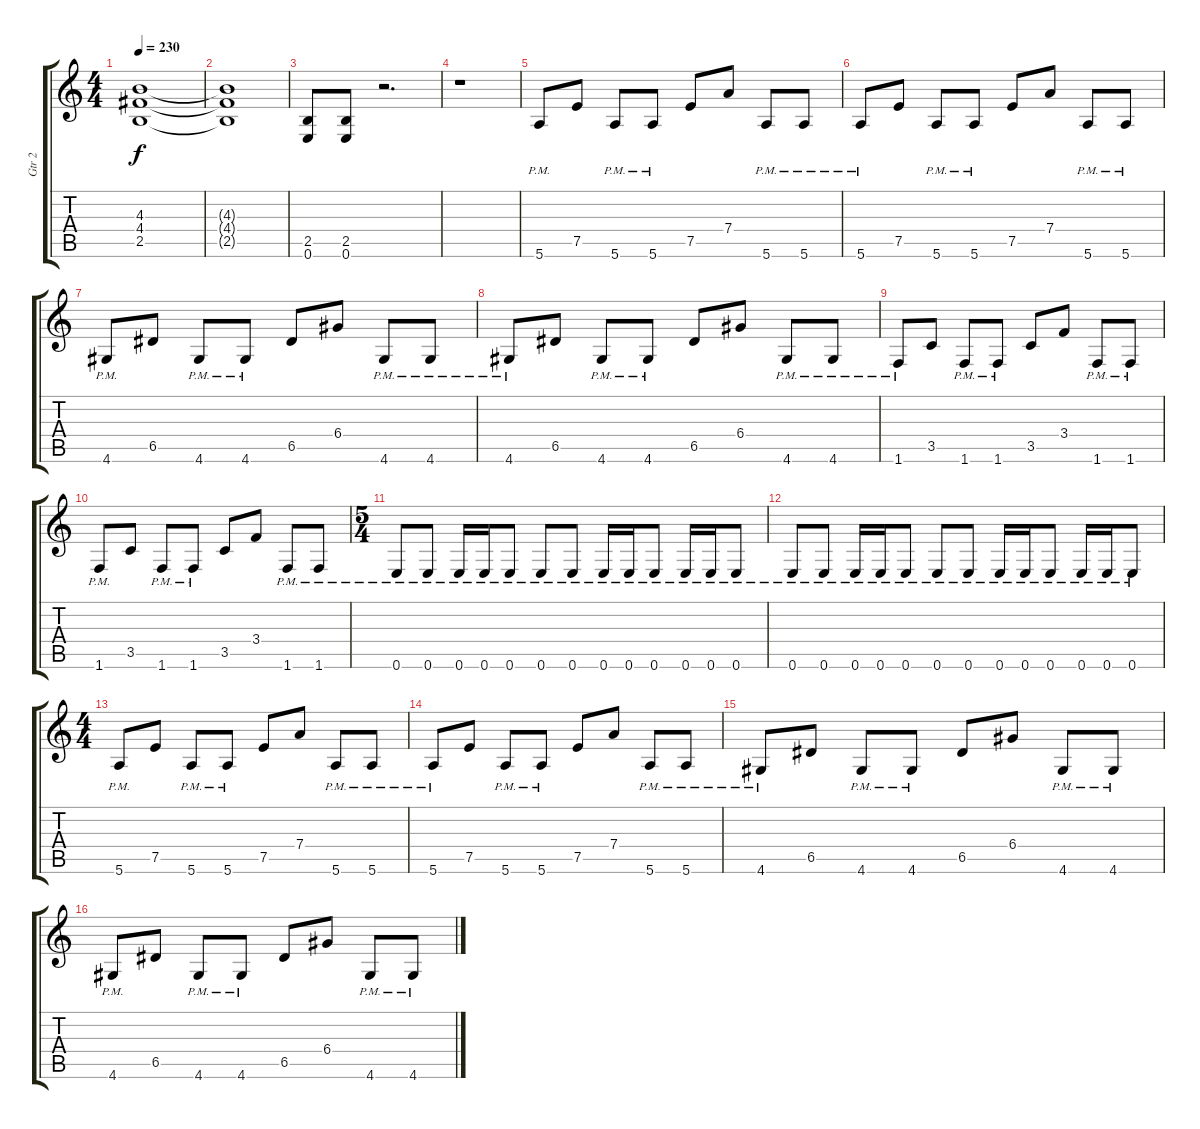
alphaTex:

\track ("Gtr 2" "Gtr 2") {instrument overdrivenguitar}
\staff {score tabs}
\tuning (E4 B3 G3 D3 A2 E2) {hide}
\ts (4 4)
\tempo 230
\clef g2
\ks c
(4.3 4.4 2.5).1{dy f} |
(4.3{t} 4.4{t} 2.5{t}).1 |
(2.5 0.6).8 (2.5 0.6).8 r.2{d} |
r.1 |
5.6{pm}.8 7.5.8 5.6{pm}.8 5.6{pm}.8 7.5.8 7.4.8 5.6{pm}.8 5.6{pm}.8 |
5.6{pm}.8 7.5.8 5.6{pm}.8 5.6{pm}.8 7.5.8 7.4.8 5.6{pm}.8 5.6{pm}.8 |
4.6{pm}.8 6.5.8 4.6{pm}.8 4.6{pm}.8 6.5.8 6.4.8 4.6{pm}.8 4.6{pm}.8 |
4.6{pm}.8 6.5.8 4.6{pm}.8 4.6{pm}.8 6.5.8 6.4.8 4.6{pm}.8 4.6{pm}.8 |
1.6{pm}.8 3.5.8 1.6{pm}.8 1.6{pm}.8 3.5.8 3.4.8 1.6{pm}.8 1.6{pm}.8 |
1.6{pm}.8 3.5.8 1.6{pm}.8 1.6{pm}.8 3.5.8 3.4.8 1.6{pm}.8 1.6{pm}.8 |
\ts (5 4)
0.6{pm}.8 0.6{pm}.8 0.6{pm}.16 0.6{pm}.16 0.6{pm}.8 0.6{pm}.8 0.6{pm}.8 0.6{pm}.16 0.6{pm}.16 0.6{pm}.8 0.6{pm}.16 0.6{pm}.16 0.6{pm}.8 |
0.6{pm}.8 0.6{pm}.8 0.6{pm}.16 0.6{pm}.16 0.6{pm}.8 0.6{pm}.8 0.6{pm}.8 0.6{pm}.16 0.6{pm}.16 0.6{pm}.8 0.6{pm}.16 0.6{pm}.16 0.6{pm}.8 |
\ts (4 4)
5.6{pm}.8 7.5.8 5.6{pm}.8 5.6{pm}.8 7.5.8 7.4.8 5.6{pm}.8 5.6{pm}.8 |
5.6{pm}.8 7.5.8 5.6{pm}.8 5.6{pm}.8 7.5.8 7.4.8 5.6{pm}.8 5.6{pm}.8 |
4.6{pm}.8 6.5.8 4.6{pm}.8 4.6{pm}.8 6.5.8 6.4.8 4.6{pm}.8 4.6{pm}.8 |
4.6{pm}.8 6.5.8 4.6{pm}.8 4.6{pm}.8 6.5.8 6.4.8 4.6{pm}.8 4.6{pm}.8
